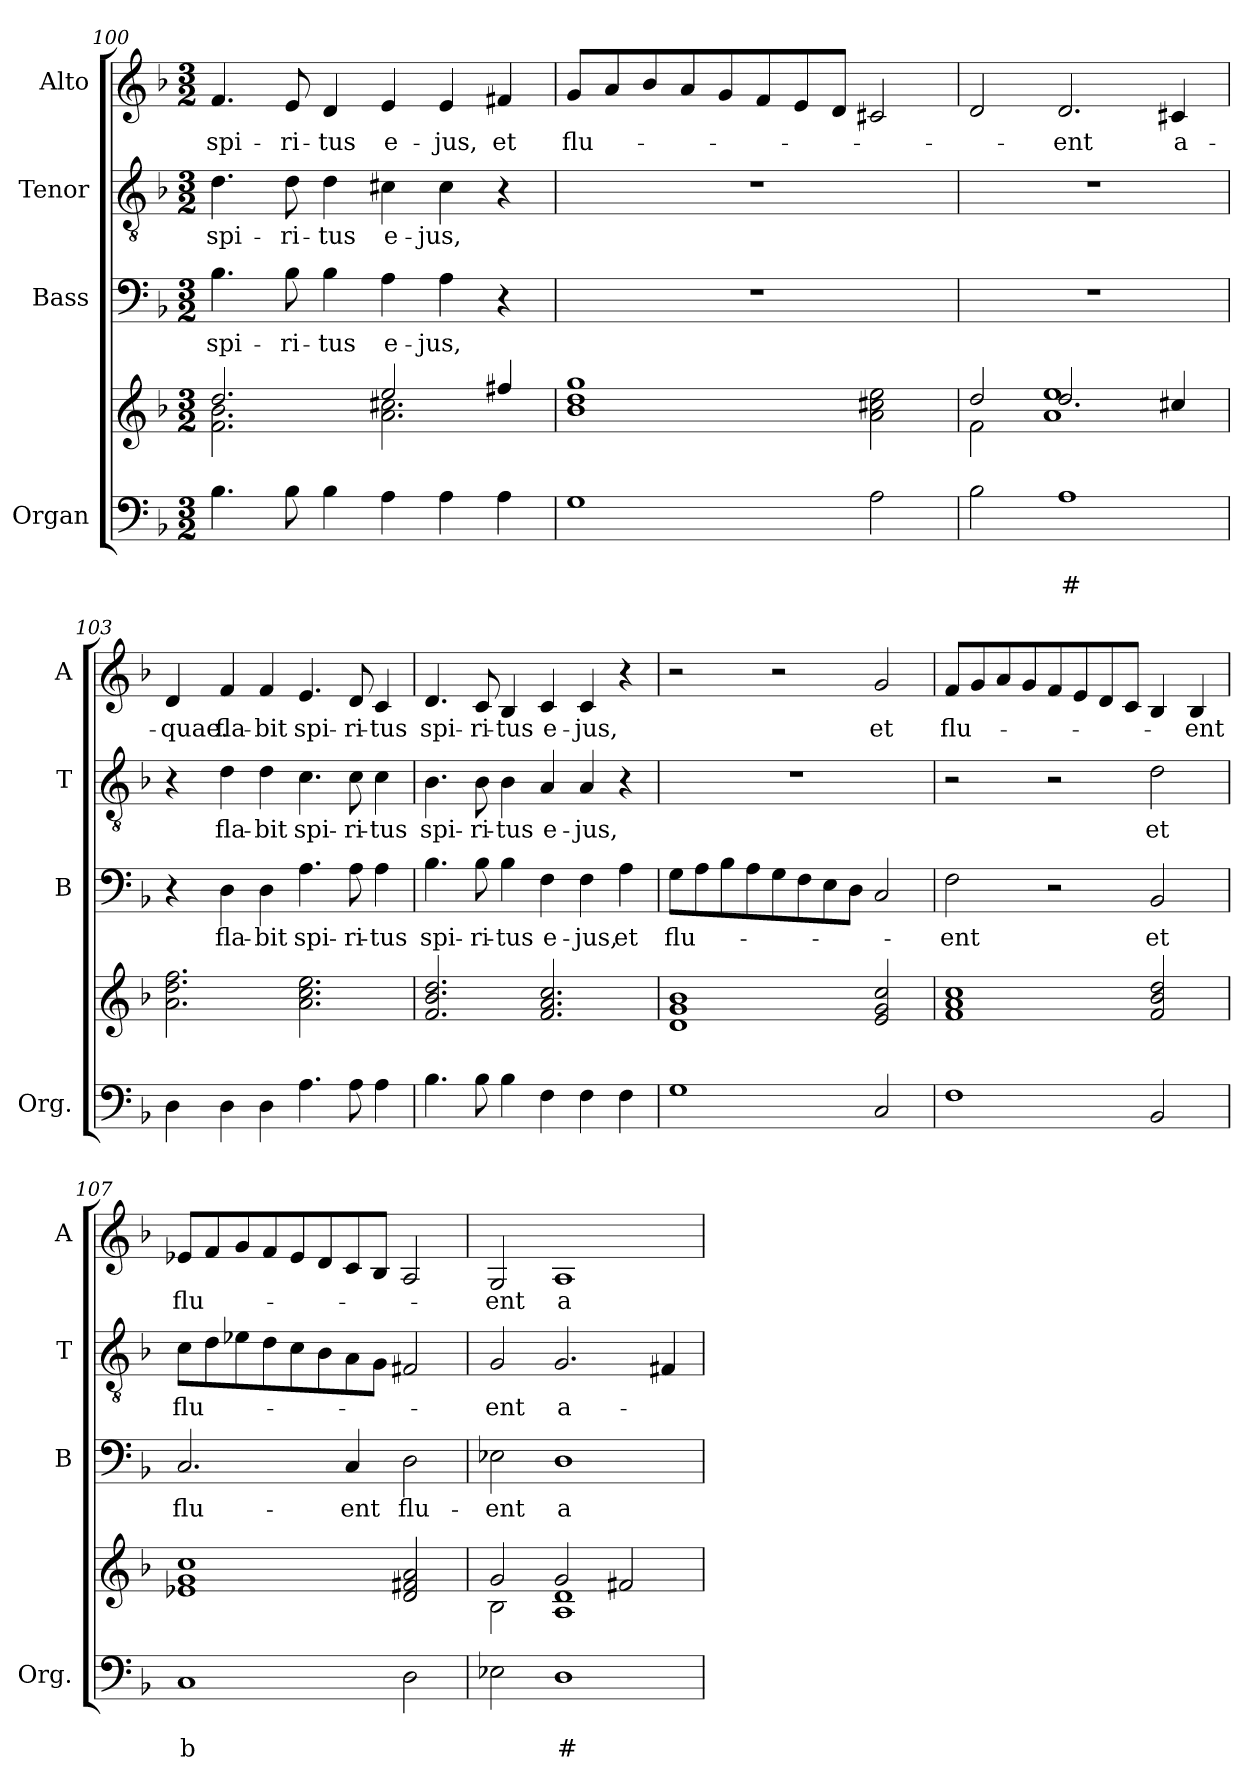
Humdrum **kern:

**kern	**text	**text	**kern	**kern	**text	**kern	**text	**kern	**text
*part4	*part4	*part4	*part4	*part3	*part3	*part2	*part2	*part1	*part1
*staff5	*staff5	*staff5	*staff4	*staff3	*staff3	*staff2	*staff2	*staff1	*staff1
*I"Organ	*	*	*	*I"Bass	*	*I"Tenor	*	*I"Alto	*
*I'Org.	*	*	*	*I'B	*	*I'T	*	*I'A	*
!!LO:PB:g=z
*clefF4	*	*	*clefG2	*clefF4	*	*clefGv2	*	*clefG2	*
*k[b-]	*	*	*k[b-]	*k[b-]	*	*k[b-]	*	*k[b-]	*
*F:	*	*	*F:	*F:	*	*F:	*	*F:	*
*M3/2	*	*	*M3/2	*M3/2	*	*M3/2	*	*M3/2	*
=100	=100	=100	=100	=100	=100	=100	=100	=100	=100
*	*	*	*^	*	*	*	*	*	*
!	!	!	!	!	!	!LO:LY:b	!	!LO:LY:b	!	!LO:LY:b
4.B-\	.	.	2.dd!/	2.f!\ 2.b-!\	4.B-\	spi-	4.d\	spi-	4.f/	spi-
!	!	!	!	!	!	!LO:LY:b	!	!LO:LY:b	!	!LO:LY:b
8B-\	.	.	.	.	8B-\	-ri-	8d\	-ri-	8e/	-ri-
!	!	!	!	!	!	!LO:LY:b	!	!LO:LY:b	!	!LO:LY:b
4B-\	.	.	.	.	4B-\	-tus	4d\	-tus	4d/	-tus
!	!	!	!	!	!	!LO:LY:b	!	!LO:LY:b	!	!LO:LY:b
4A\	.	.	2ee!/	2.a!\ 2.cc#X!\	4A\	e-	4c#X\	e-	4e/	e-
!	!	!	!	!	!	!LO:LY:b	!	!LO:LY:b	!	!LO:LY:b
4A\	.	.	.	.	4A\	-jus,	4c#\	-jus,	4e/	-jus,
!	!	!	!	!	!	!	!	!	!	!LO:LY:b
4A\	.	.	4ff#X!/	.	4r	.	4r	.	4f#X/	et
*	*	*	*v	*v	*	*	*	*	*	*
=101	=101	=101	=101	=101	=101	=101	=101	=101	=101
!	!	!	!	!	!	!	!	!	!LO:LY:b
1G	.	.	1b-! 1dd! 1gg!	1.r	.	1.r	.	8g/L	flu-
.	.	.	.	.	.	.	.	8a/	.
.	.	.	.	.	.	.	.	8b-/	.
.	.	.	.	.	.	.	.	8a/	.
.	.	.	.	.	.	.	.	8g/	.
.	.	.	.	.	.	.	.	8f/	.
.	.	.	.	.	.	.	.	8e/	.
.	.	.	.	.	.	.	.	8d/J	.
2A\	.	.	2a!\ 2cc#X!\ 2ee!\	.	.	.	.	2c#X/	.
=102	=102	=102	=102	=102	=102	=102	=102	=102	=102
*	*	*	*^	*	*	*	*	*	*
2B-\	.	.	2dd!/	2f!\	1.r	.	1.r	.	2d/	.
!	!	!LO:LY:b	!	!	!	!	!	!	!	!LO:LY:b
1A	.	#	2.dd!/	1a! 1ee!	.	.	.	.	2.d/	-ent
!	!	!	!	!	!	!	!	!	!	!LO:LY:b
.	.	.	4cc#X!/	.	.	.	.	.	4c#X/	a-
*	*	*	*v	*v	*	*	*	*	*	*
=103	=103	=103	=103	=103	=103	=103	=103	=103	=103
!	!	!	!	!	!	!	!	!	!LO:LY:b
4D\	.	.	2.a!\ 2.dd!\ 2.ff!\	4r	.	4r	.	4d/	-quae.
!	!	!	!	!	!LO:LY:b	!	!LO:LY:b	!	!LO:LY:b
4D\	.	.	.	4D\	fla-	4d\	fla-	4f/	fla-
!	!	!	!	!	!LO:LY:b	!	!LO:LY:b	!	!LO:LY:b
4D\	.	.	.	4D\	-bit	4d\	-bit	4f/	-bit
!	!	!	!	!	!LO:LY:b	!	!LO:LY:b	!	!LO:LY:b
4.A\	.	.	2.a!\ 2.cc!\ 2.ee!\	4.A\	spi-	4.c\	spi-	4.e/	spi-
!	!	!	!	!	!LO:LY:b	!	!LO:LY:b	!	!LO:LY:b
8A\	.	.	.	8A\	-ri-	8c\	-ri-	8d/	-ri-
!	!	!	!	!	!LO:LY:b	!	!LO:LY:b	!	!LO:LY:b
4A\	.	.	.	4A\	-tus	4c\	-tus	4c/	-tus
!!LO:LB:g=z
=104	=104	=104	=104	=104	=104	=104	=104	=104	=104
!	!	!	!	!	!LO:LY:b	!	!LO:LY:b	!	!LO:LY:b
4.B-\	.	.	2.f!/ 2.b-!/ 2.dd!/	4.B-\	spi-	4.B-\	spi-	4.d/	spi-
!	!	!	!	!	!LO:LY:b	!	!LO:LY:b	!	!LO:LY:b
8B-\	.	.	.	8B-\	-ri-	8B-\	-ri-	8c/	-ri-
!	!	!	!	!	!LO:LY:b	!	!LO:LY:b	!	!LO:LY:b
4B-\	.	.	.	4B-\	-tus	4B-\	-tus	4B-/	-tus
!	!	!	!	!	!LO:LY:b	!	!LO:LY:b	!	!LO:LY:b
4F\	.	.	2.f!/ 2.a!/ 2.cc!/	4F\	e-	4A/	e-	4c/	e-
!	!	!	!	!	!LO:LY:b	!	!LO:LY:b	!	!LO:LY:b
4F\	.	.	.	4F\	-jus,	4A/	-jus,	4c/	-jus,
!	!	!	!	!	!LO:LY:b	!	!	!	!
4F\	.	.	.	4A\	et	4r	.	4r	.
=105	=105	=105	=105	=105	=105	=105	=105	=105	=105
!	!	!	!	!	!LO:LY:b	!	!	!	!
1G	.	.	1d! 1g! 1b-!	8G\L	flu-	1.r	.	2r	.
.	.	.	.	8A\	.	.	.	.	.
.	.	.	.	8B-\	.	.	.	.	.
.	.	.	.	8A\	.	.	.	.	.
.	.	.	.	8G\	.	.	.	2r	.
.	.	.	.	8F\	.	.	.	.	.
.	.	.	.	8E\	.	.	.	.	.
.	.	.	.	8D\J	.	.	.	.	.
!	!	!	!	!	!	!	!	!	!LO:LY:b
2C/	.	.	2e!/ 2g!/ 2cc!/	2C/	.	.	.	2g/	et
=106	=106	=106	=106	=106	=106	=106	=106	=106	=106
!	!	!	!	!	!LO:LY:b	!	!	!	!LO:LY:b
1F	.	.	1f! 1a! 1cc!	2F\	-ent	2r	.	8f/L	flu-
.	.	.	.	.	.	.	.	8g/	.
.	.	.	.	.	.	.	.	8a/	.
.	.	.	.	.	.	.	.	8g/	.
.	.	.	.	2r	.	2r	.	8f/	.
.	.	.	.	.	.	.	.	8e/	.
.	.	.	.	.	.	.	.	8d/	.
.	.	.	.	.	.	.	.	8c/J	.
!	!	!	!	!	!LO:LY:b	!	!LO:LY:b	!	!
2BB-/	.	.	2f!/ 2b-!/ 2dd!/	2BB-/	et	2d\	et	4B-/	.
!	!	!	!	!	!	!	!	!	!LO:LY:b
.	.	.	.	.	.	.	.	4B-/	-ent
=107	=107	=107	=107	=107	=107	=107	=107	=107	=107
!	!	!LO:LY:b	!	!	!LO:LY:b	!	!LO:LY:b	!	!LO:LY:b
1C	.	b	1e-X! 1g! 1cc!	2.C/	flu-	8c\L	flu-	8e-X/L	flu-
.	.	.	.	.	.	8d\	.	8f/	.
.	.	.	.	.	.	8e-X\	.	8g/	.
.	.	.	.	.	.	8d\	.	8f/	.
.	.	.	.	.	.	8c\	.	8e-/	.
.	.	.	.	.	.	8B-\	.	8d/	.
!	!	!	!	!	!LO:LY:b	!	!	!	!
.	.	.	.	4C/	-ent	8A\	.	8c/	.
.	.	.	.	.	.	8G\J	.	8B-/J	.
!	!	!	!	!	!LO:LY:b	!	!	!	!
2D\	.	.	2d!/ 2f#X!/ 2a!/	2D\	flu-	2F#X/	.	2A/	.
!!LO:LB:g=z
=108	=108	=108	=108	=108	=108	=108	=108	=108	=108
*	*	*	*^	*	*	*	*	*	*
!	!	!	!	!	!	!LO:LY:b	!	!LO:LY:b	!	!LO:LY:b
2E-X\	.	.	2g!/	2B-!\	2E-X\	-ent	2G/	-ent	2G/	-ent
!	!	!LO:LY:b	!	!	!	!LO:LY:b	!	!LO:LY:b	!	!LO:LY:b
1D	.	#	2g!/	1A! 1d!	1D	a-	2.G/	a-	1A	a-
.	.	.	2f#X!/	.	.	.	.	.	.	.
.	.	.	.	.	.	.	4F#X/	.	.	.
*	*	*	*v	*v	*	*	*	*	*	*
=	=	=	=	=	=	=	=	=	=
*-	*-	*-	*-	*-	*-	*-	*-	*-	*-
